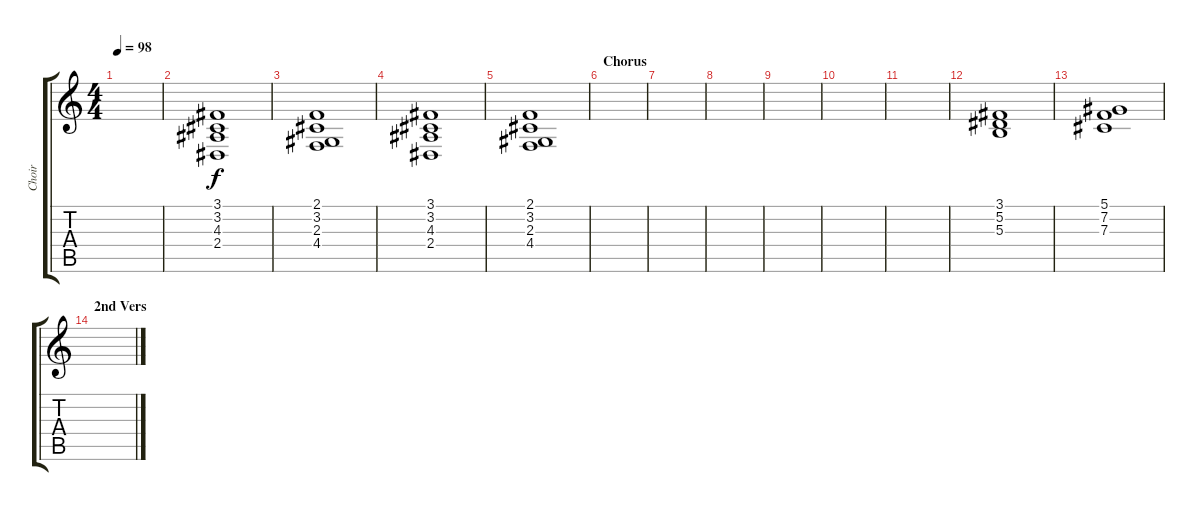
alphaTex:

\track ("Choir" "Choir") {instrument lead6voice}
\staff {score tabs}
\tuning (Eb4 Bb3 Gb3 Db3 Ab2 Eb2) {hide}
\ts (4 4)
\tempo 98
\clef g2
\ks c
|
(3.1 3.2 4.3 2.4).1 |
(2.1 3.2 2.3 4.4).1 |
(3.1 3.2 4.3 2.4).1 |
(2.1 3.2 2.3 4.4).1 |
\section ("" "Chorus")
|
|
|
|
|
|
(3.1 5.2 5.3).1 |
(5.1 7.2 7.3).1 |
\section ("" "2nd Vers")
